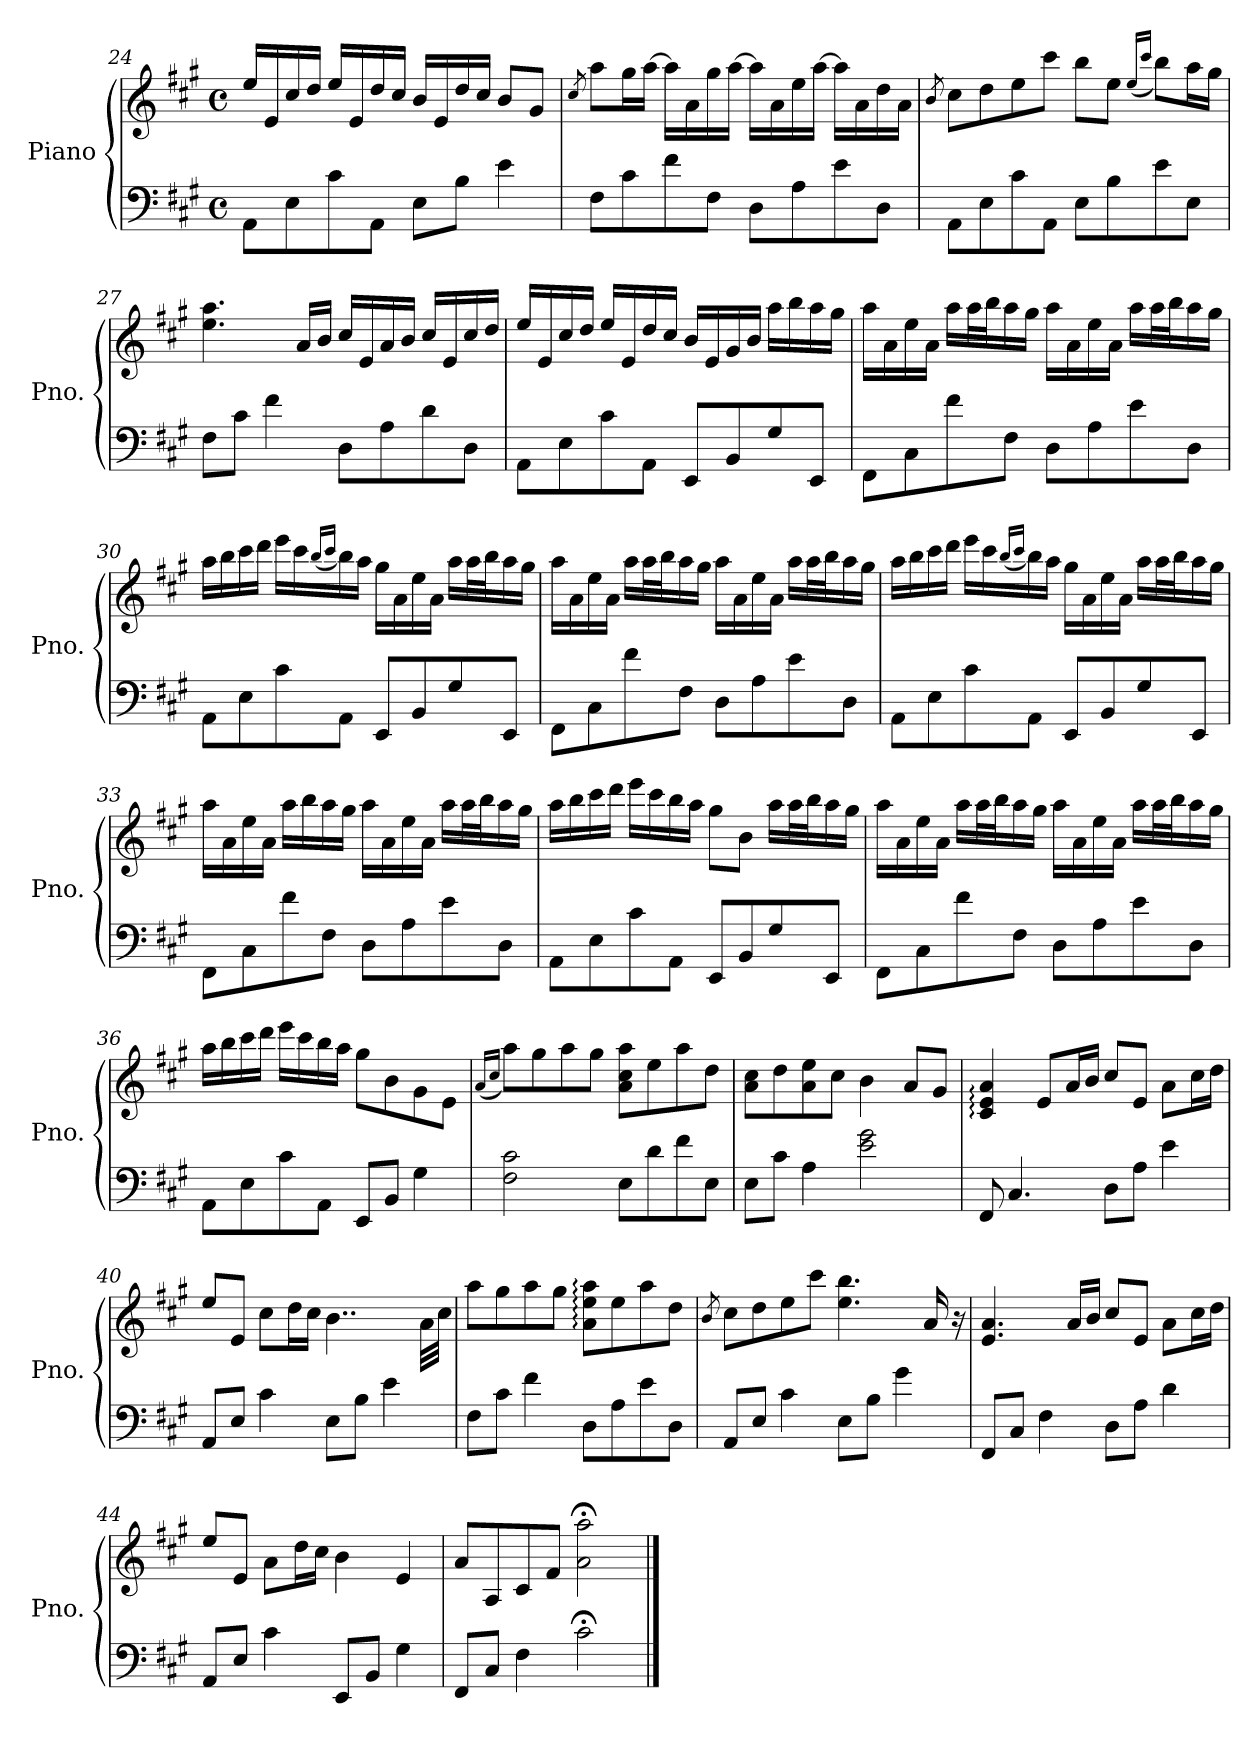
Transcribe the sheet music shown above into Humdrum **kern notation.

**kern	**kern
*part1	*part1
*staff2	*staff1
*I"Piano	*
*I'Pno.	*
!!LO:LB:g=z
*clefF4	*clefG2
*k[f#c#g#]	*k[f#c#g#]
*M4/4	*M4/4
*met(c)	*met(c)
=24	=24
8AA\L	16ee/LL
.	16e/
8E\	16cc#/
.	16dd/JJ
8c#\	16ee/LL
.	16e/
8AA\J	16dd/
.	16cc#/JJ
8E\L	16b/LL
.	16e/
8B\J	16dd/
.	16cc#/JJ
4e\	8b/L
.	8g#/J
=25	=25
.	8qcc#/
8F#\L	8aa\L
8c#\	16gg#\L
.	[16aa\JJ
8f#\	16aa\LL]
.	16a\
8F#\J	16gg#\
.	[16aa\JJ
8D\L	16aa\LL]
.	16a\
8A\	16ee\
.	[16aa\JJ
8e\	16aa\LL]
.	16a\
8D\J	16dd\
.	16a\JJ
=26	=26
.	8qb/
8AA\L	8cc#\L
8E\	8dd\
8c#\	8ee\
8AA\J	8ccc#\J
8E\L	8bb\L
8B\	8ee\J
.	(16qee/LL
.	16qccc#/JJ
8e\	8bb\L)
8E\J	16aa\L
.	16gg#\JJ
!!LO:LB:g=z
=27	=27
8F#\L	4.ee\ 4.aa\
8c#\J	.
4f#\	.
.	16a/LL
.	16b/JJ
8D\L	16cc#/LL
.	16e/
8A\	16a/
.	16b/JJ
8d\	16cc#/LL
.	16e/
8D\J	16cc#/
.	16dd/JJ
=28	=28
8AA\L	16ee/LL
.	16e/
8E\	16cc#/
.	16dd/JJ
8c#\	16ee/LL
.	16e/
8AA\J	16dd/
.	16cc#/JJ
8EE/L	16b/LL
.	16e/
8BB/	16g#/
.	16b/JJ
8G#/	16aa\LL
.	16bb\
8EE/J	16aa\
.	16gg#\JJ
!!LO:PB:g=z
=29	=29
8FF#\L	16aa\LL
.	16a\
8C#\	16ee\
.	16a\JJ
8f#\	16aa\LL
.	32aa\L
.	32bb\J
8F#\J	16aa\
.	16gg#\JJ
8D\L	16aa\LL
.	16a\
8A\	16ee\
.	16a\JJ
8e\	16aa\LL
.	32aa\L
.	32bb\J
8D\J	16aa\
.	16gg#\JJ
=30	=30
8AA\L	16aa\LL
.	16bb\
8E\	16ccc#\
.	16ddd\JJ
8c#\	16eee\LL
.	16ccc#\
.	(16qbb/LL
.	16qccc#/JJ
8AA\J	16bb\)
.	16aa\JJ
8EE/L	16gg#\LL
.	16a\
8BB/	16ee\
.	16a\JJ
8G#/	16aa\LL
.	32aa\L
.	32bb\J
8EE/J	16aa\
.	16gg#\JJ
!!LO:LB:g=z
=31	=31
8FF#\L	16aa\LL
.	16a\
8C#\	16ee\
.	16a\JJ
8f#\	16aa\LL
.	32aa\L
.	32bb\J
8F#\J	16aa\
.	16gg#\JJ
8D\L	16aa\LL
.	16a\
8A\	16ee\
.	16a\JJ
8e\	16aa\LL
.	32aa\L
.	32bb\J
8D\J	16aa\
.	16gg#\JJ
=32	=32
8AA\L	16aa\LL
.	16bb\
8E\	16ccc#\
.	16ddd\JJ
8c#\	16eee\LL
.	16ccc#\
.	(16qbb/LL
.	16qccc#/JJ
8AA\J	16bb\)
.	16aa\JJ
8EE/L	16gg#\LL
.	16a\
8BB/	16ee\
.	16a\JJ
8G#/	16aa\LL
.	32aa\L
.	32bb\J
8EE/J	16aa\
.	16gg#\JJ
!!LO:LB:g=z
=33	=33
8FF#\L	16aa\LL
.	16a\
8C#\	16ee\
.	16a\JJ
8f#\	16aa\LL
.	16bb\
8F#\J	16aa\
.	16gg#\JJ
8D\L	16aa\LL
.	16a\
8A\	16ee\
.	16a\JJ
8e\	16aa\LL
.	32aa\L
.	32bb\J
8D\J	16aa\
.	16gg#\JJ
=34	=34
8AA\L	16aa\LL
.	16bb\
8E\	16ccc#\
.	16ddd\JJ
8c#\	16eee\LL
.	16ccc#\
8AA\J	16bb\
.	16aa\JJ
8EE/L	8gg#\L
8BB/	8b\J
8G#/	16aa\LL
.	32aa\L
.	32bb\J
8EE/J	16aa\
.	16gg#\JJ
!!LO:LB:g=z
=35	=35
8FF#\L	16aa\LL
.	16a\
8C#\	16ee\
.	16a\JJ
8f#\	16aa\LL
.	32aa\L
.	32bb\J
8F#\J	16aa\
.	16gg#\JJ
8D\L	16aa\LL
.	16a\
8A\	16ee\
.	16a\JJ
8e\	16aa\LL
.	32aa\L
.	32bb\J
8D\J	16aa\
.	16gg#\JJ
=36	=36
8AA\L	16aa\LL
.	16bb\
8E\	16ccc#\
.	16ddd\JJ
8c#\	16eee\LL
.	16ccc#\
8AA\J	16bb\
.	16aa\JJ
8EE/L	8gg#\L
8BB/J	8b\
4G#\	8g#\
.	8e\J
=37	=37
.	(16qa/LL
.	16qcc#/JJ
2F#\ 2c#\	8aa\L)
.	8gg#\
.	8aa\
.	8gg#\J
8E\L	8a\ 8cc#\ 8aa\L
8d\	8ee\
8f#\	8aa\
8E\J	8dd\J
!!LO:LB:g=z
=38	=38
8E\L	8a\ 8cc#\L
8c#\J	8dd\
4A\	8a\ 8ee\
.	8cc#\J
2e\ 2g#\	4b\
.	8a/L
.	8g#/J
=39	=39
8FF#/	4c#/: 4e/: 4a/:
4.C#/	.
.	8e/L
.	16a/L
.	16b/JJ
8D\L	8cc#/L
8A\J	8e/J
4e\	8a\L
.	16cc#\L
.	16dd\JJ
=40	=40
8AA/L	8ee/L
8E/J	8e/J
4c#\	8cc#\L
.	16dd\L
.	16cc#\JJ
8E\L	4..b\
8B\J	.
4e\	.
.	32a\LLL
.	32cc#\JJJ
=41	=41
8F#\L	8aa\L
8c#\J	8gg#\
4f#\	8aa\
.	8gg#\J
8D\L	8a\: 8ee\: 8aa\:L
8A\	8ee\
8e\	8aa\
8D\J	8dd\J
!!LO:PB:g=z
=42	=42
.	8qb/
8AA/L	8cc#\L
8E/J	8dd\
4c#\	8ee\
.	8ccc#\J
8E\L	4.ee\ 4.bb\
8B\J	.
4g#\	.
.	16a/
.	16r
=43	=43
8FF#/L	4.e/ 4.a/
8C#/J	.
4F#\	.
.	16a/LL
.	16b/JJ
8D\L	8cc#/L
8A\J	8e/J
4d\	8a\L
.	16cc#\L
.	16dd\JJ
=44	=44
8AA/L	8ee/L
8E/J	8e/J
4c#\	8a\L
.	16dd\L
.	16cc#\JJ
8EE/L	4b\
8BB/J	.
4G#\	4e/
=45	=45
8FF#/L	8a/L
8C#/J	8A/
4F#\	8c#/
.	8f#/J
2c#;<\	2a\;< 2aa\;<
==	==
*-	*-
